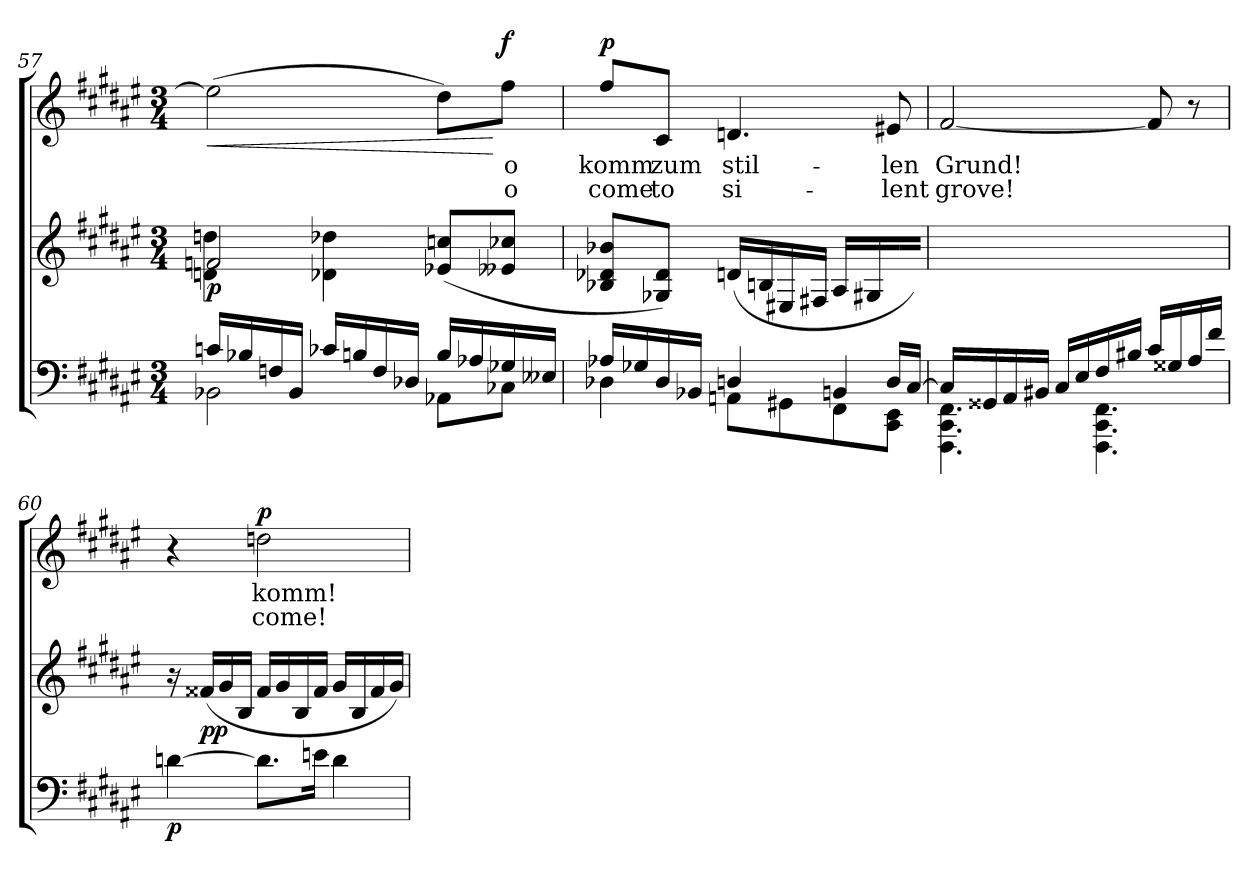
**kern	**kern	**dynam	**kern	**text	**text	**dynam
*part2	*part2	*part2	*part1	*part1	*part1	*part1
*staff3	*staff2	*staff2/3	*staff1	*staff1	*staff1	*staff1
!!LO:PB:g=z
*clefF4	*clefG2	*	*clefG2	*	*	*
*k[f#c#g#d#a#e#]	*k[f#c#g#d#a#e#]	*	*k[f#c#g#d#a#e#]	*	*	*
*M3/4	*M3/4	*	*M3/4	*	*	*
=57	=57	=57	=57	=57	=57	=57
*^	*^	*	*	*	*	*
!	!	!	!	!LO:DY:b	!	!	!	!LO:HP:b
16cn/LL	2BB-X\	2fn/	4dn\ 4ddn\	p	(2ee#\]	.	.	<
16B-X/	.	.	.	.	.	.	.	.
16Fn/	.	.	.	.	.	.	.	.
16BB-/JJ	.	.	.	.	.	.	.	.
16c-X/LL	.	.	4d-X\ 4dd-X\	.	.	.	.	.
16Bn/	.	.	.	.	.	.	.	.
16F/	.	.	.	.	.	.	.	.
16D-X/JJ	.	.	.	.	.	.	.	.
16B/LL	8AA-X\L	4ryy	(8e-X/ 8ccn/L	.	8dd#\L)	.	.	.
16A-X/	.	.	.	.	.	.	.	.
!	!	!	!	!	!	!LO:LY:b	!LO:LY:b	!LO:DY:n=1:a
16G-X/	8C-X\J	.	8e--X/ 8cc-X/J	.	8ff#\J	o	o	[ f
16E--X/JJ	.	.	.	.	.	.	.	.
*	*	*v	*v	*	*	*	*	*
=58	=58	=58	=58	=58	=58	=58	=58
*	*^	*	*	*	*	*	*
!	!	!	!	!	!	!LO:LY:b	!LO:LY:b	!LO:DY:a
16A-X/LL	4D-X\	2rFyy	8B-X/ 8d-X/ 8b-X/L	.	8ff#/L	komm	come	p
16G-X/	.	.	.	.	.	.	.	.
!	!	!	!	!	!	!LO:LY:b	!LO:LY:b	!
16D-/	.	.	8G-X/ 8d-/J)	.	8c#/J	zum	to	.
16BB-X/JJ	.	.	.	.	.	.	.	.
!	!	!	!	!	!	!LO:LY:b	!LO:LY:b	!
4Dn/	8AAn\L	.	(>16dn/LL	.	4.dn/	stil-	si-	.
.	.	.	16Bn/	.	.	.	.	.
.	8GG#X\	.	16E#X/	.	.	.	.	.
.	.	.	16F#X/JJ	.	.	.	.	.
4BBn/	8FF#\	8rFyy	16A#/LL	.	.	.	.	.
.	.	.	16G#X/	.	.	.	.	.
!	!	!	!	!	!	!LO:LY:b	!LO:LY:b	!
.	8CC#\ 8EE#\J	16D/LL	16d/yy	.	8e#X/	-len	-lent	.
.	.	[16C#/JJ	16c#/JJyy)	.	.	.	.	.
!!LO:LB:g=z
=59	=59	=59	=59	=59	=59	=59	=59	=59
!	!	!	!	!	!	!LO:LY:b	!LO:LY:b	!
*	*v	*v	*	*	*	*	*	*
16C#/LL]	4.FFF#\ 4.CC#\ 4.FF#\	2.ryy	.	[2f#/	Grund!	grove!	.
16GG##X/	.	.	.	.	.	.	.
16AA#/	.	.	.	.	.	.	.
16BB#X/JJ	.	.	.	.	.	.	.
16C#/LL	.	.	.	.	.	.	.
16E#/	.	.	.	.	.	.	.
16F#/	4.FFF#\ 4.CC#\ 4.FF#\	.	.	.	.	.	.
16B#X/JJ	.	.	.	.	.	.	.
16c#/LL	.	.	.	8f#/]	.	.	.
16G##X/	.	.	.	.	.	.	.
16A#/	.	.	.	8r	.	.	.
16f#/JJ	.	.	.	.	.	.	.
*v	*v	*	*	*	*	*	*
=60	=60	=60	=60	=60	=60	=60
!	!	!LO:DY:b=2	!	!	!	!
[4dn\	16r	p	4r	.	.	.
!	!	!LO:DY:b	!	!	!	!
.	(>16f##X/LL	pp	.	.	.	.
.	16g#/	.	.	.	.	.
.	16B/JJ	.	.	.	.	.
!	!	!	!	!LO:LY:b	!LO:LY:b	!LO:DY:a
8.d\L]	16f##/LL	.	2ddn\	komm!	come!	p
.	16g#/	.	.	.	.	.
.	16B/	.	.	.	.	.
16en\Jk	16f##/JJ	.	.	.	.	.
4d\	16g#/LL	.	.	.	.	.
.	16B/	.	.	.	.	.
.	16f##/	.	.	.	.	.
.	16g#/JJ)	.	.	.	.	.
=	=	=	=	=	=	=
*-	*-	*-	*-	*-	*-	*-
